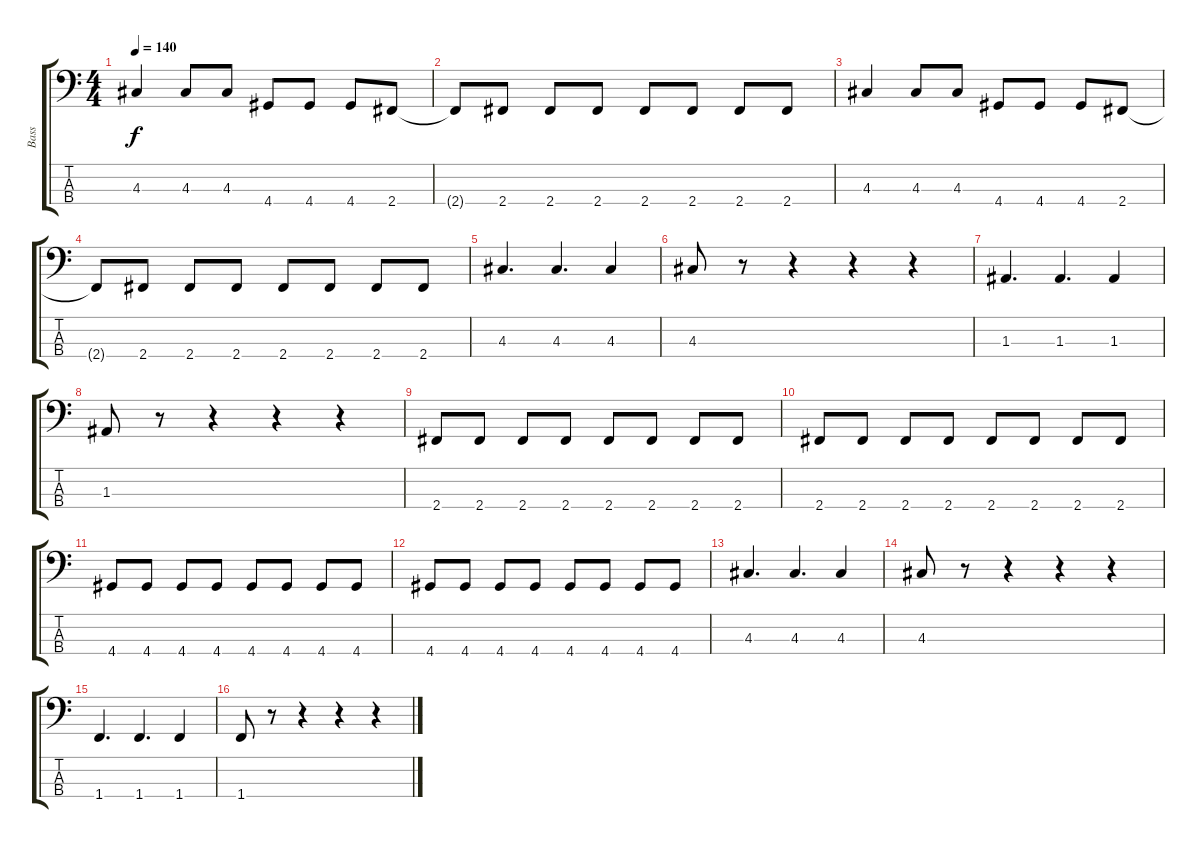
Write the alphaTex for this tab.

\track ("Bass" "Bass") {instrument electricbasspick}
\staff {score tabs}
\tuning (G2 D2 A1 E1) {hide}
\ts (4 4)
\tempo 140
\clef f4
\ks c
4.3.4{dy f} 4.3.8 4.3.8 4.4.8 4.4.8 4.4.8 2.4.8 |
2.4{t}.8 2.4.8 2.4.8 2.4.8 2.4.8 2.4.8 2.4.8 2.4.8 |
4.3.4 4.3.8 4.3.8 4.4.8 4.4.8 4.4.8 2.4.8 |
2.4{t}.8 2.4.8 2.4.8 2.4.8 2.4.8 2.4.8 2.4.8 2.4.8 |
4.3.4{d} 4.3.4{d} 4.3.4 |
4.3.8 r.8 r.4 r.4 r.4 |
1.3.4{d} 1.3.4{d} 1.3.4 |
1.3.8 r.8 r.4 r.4 r.4 |
2.4.8 2.4.8 2.4.8 2.4.8 2.4.8 2.4.8 2.4.8 2.4.8 |
2.4.8 2.4.8 2.4.8 2.4.8 2.4.8 2.4.8 2.4.8 2.4.8 |
4.4.8 4.4.8 4.4.8 4.4.8 4.4.8 4.4.8 4.4.8 4.4.8 |
4.4.8 4.4.8 4.4.8 4.4.8 4.4.8 4.4.8 4.4.8 4.4.8 |
4.3.4{d} 4.3.4{d} 4.3.4 |
4.3.8{txt ""} r.8 r.4 r.4 r.4 |
1.4.4{d} 1.4.4{d} 1.4.4 |
1.4.8 r.8 r.4 r.4 r.4
